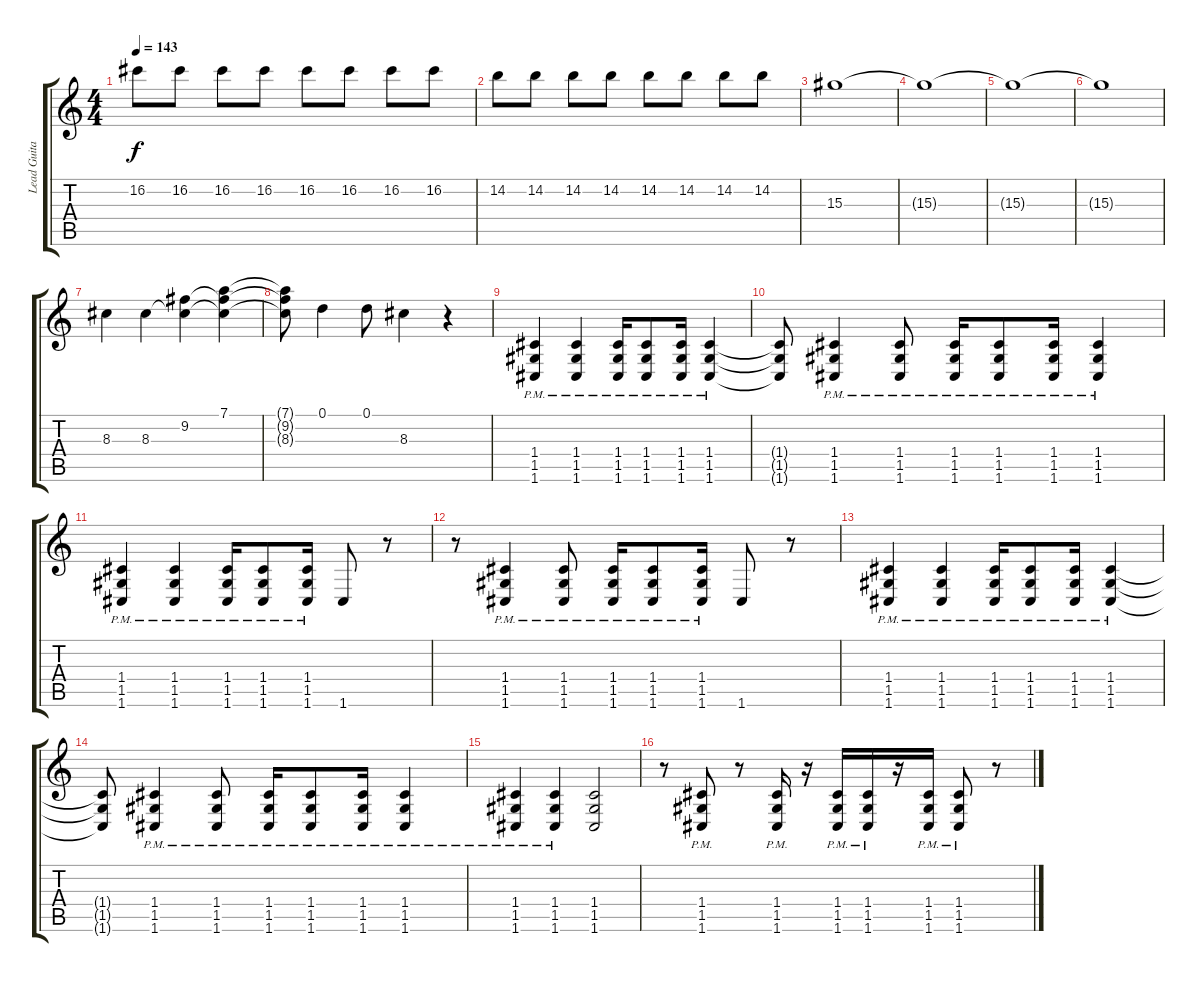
\track ("Lead Guitar (Drop C)" "Lead Guita") {instrument distortionguitar}
\staff {score tabs}
\tuning (D4 A3 F3 C3 G2 C2) {hide}
\ts (4 4)
\tempo 143
\clef g2
\ks c
16.2.8{dy f} 16.2.8 16.2.8 16.2.8 16.2.8 16.2.8 16.2.8 16.2.8 |
14.2.8 14.2.8 14.2.8 14.2.8 14.2.8 14.2.8 14.2.8 14.2.8 |
15.3.1 |
15.3{t}.1 |
15.3{t}.1 |
15.3{t}.1 |
8.3.4 8.3.4 (9.2 8.3{t}).4 (7.1 9.2{t} 8.3{t}).4 |
(7.1{t} 9.2{t} 8.3{t}).8 0.1.4 0.1.8 8.3.4 r.4 |
(1.4{pm} 1.5{pm} 1.6{pm}).4 (1.4{pm} 1.5{pm} 1.6{pm}).4 (1.4{pm} 1.5{pm} 1.6{pm}).16 (1.4{pm} 1.5{pm} 1.6{pm}).8 (1.4{pm} 1.5{pm} 1.6{pm}).16 (1.4{pm} 1.5{pm} 1.6{pm}).4 |
(1.4{t} 1.5{t} 1.6{t}).8 (1.4{pm} 1.5{pm} 1.6{pm}).4 (1.4{pm} 1.5{pm} 1.6{pm}).8 (1.4{pm} 1.5{pm} 1.6{pm}).16 (1.4{pm} 1.5{pm} 1.6{pm}).8 (1.4{pm} 1.5{pm} 1.6{pm}).16 (1.4{pm} 1.5{pm} 1.6{pm}).4 |
(1.4{pm} 1.5{pm} 1.6{pm}).4 (1.4{pm} 1.5{pm} 1.6{pm}).4 (1.4{pm} 1.5{pm} 1.6{pm}).16 (1.4{pm} 1.5{pm} 1.6{pm}).8 (1.4{pm} 1.5{pm} 1.6{pm}).16 1.6.8 r.8 |
r.8 (1.4{pm} 1.5{pm} 1.6{pm}).4 (1.4{pm} 1.5{pm} 1.6{pm}).8 (1.4{pm} 1.5{pm} 1.6{pm}).16 (1.4{pm} 1.5{pm} 1.6{pm}).8 (1.4{pm} 1.5{pm} 1.6{pm}).16 1.6.8 r.8 |
(1.4{pm} 1.5{pm} 1.6{pm}).4 (1.4{pm} 1.5{pm} 1.6{pm}).4 (1.4{pm} 1.5{pm} 1.6{pm}).16 (1.4{pm} 1.5{pm} 1.6{pm}).8 (1.4{pm} 1.5{pm} 1.6{pm}).16 (1.4{pm} 1.5{pm} 1.6{pm}).4 |
(1.4{t} 1.5{t} 1.6{t}).8 (1.4{pm} 1.5{pm} 1.6{pm}).4 (1.4{pm} 1.5{pm} 1.6{pm}).8 (1.4{pm} 1.5{pm} 1.6{pm}).16 (1.4{pm} 1.5{pm} 1.6{pm}).8 (1.4{pm} 1.5{pm} 1.6{pm}).16 (1.4{pm} 1.5{pm} 1.6{pm}).4 |
(1.4{pm} 1.5{pm} 1.6{pm}).4 (1.4{pm} 1.5{pm} 1.6{pm}).4 (1.4 1.5 1.6).2 |
r.8 (1.4{pm} 1.5{pm} 1.6{pm}).8 r.8 (1.4{pm} 1.5{pm} 1.6{pm}).16 r.16 (1.4{pm} 1.5{pm} 1.6{pm}).16 (1.4{pm} 1.5{pm} 1.6{pm}).16 r.16 (1.4{pm} 1.5{pm} 1.6{pm}).16 (1.4{pm} 1.5{pm} 1.6{pm}).8 r.8
